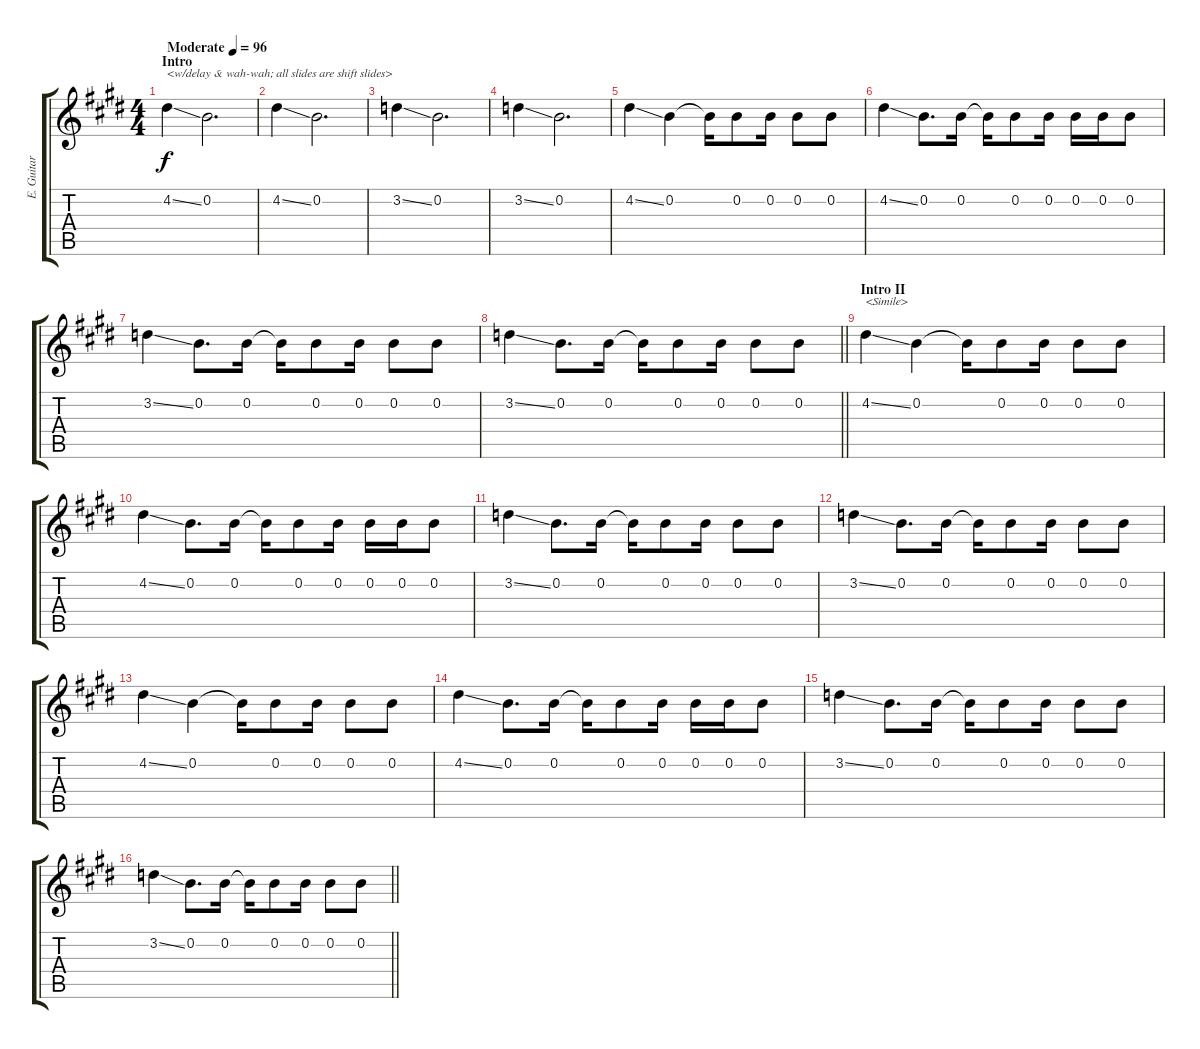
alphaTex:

\track ("E. Guitar I" "E. Guitar ") {instrument electricguitarclean}
\staff {score tabs}
\tuning (E4 B3 G3 D3 A2 E2) {hide}
\ts (4 4)
\section ("" "Intro")
\tempo (96 "Moderate")
\clef g2
\ks e
4.2{ss}.4{txt "<w/delay & wah-wah; all slides are shift slides>" dy f instrument electricguitarclean} 0.2.2{d} |
4.2{ss}.4 0.2.2{d} |
3.2{ss}.4 0.2.2{d} |
3.2{ss}.4 0.2.2{d} |
4.2{ss}.4 0.2.4 0.2{t}.16 0.2.8 0.2.16 0.2.8 0.2.8 |
4.2{ss}.4 0.2.8{d} 0.2.16 0.2{t}.16 0.2.8 0.2.16 0.2.16 0.2.16 0.2.8 |
3.2{ss}.4 0.2.8{d} 0.2.16 0.2{t}.16 0.2.8 0.2.16 0.2.8 0.2.8 |
\barLineRight lightlight
3.2{ss}.4 0.2.8{d} 0.2.16 0.2{t}.16 0.2.8 0.2.16 0.2.8 0.2.8 |
\section ("" "Intro II")
4.2{ss}.4{txt "<Simile>"} 0.2.4 0.2{t}.16 0.2.8 0.2.16 0.2.8 0.2.8 |
4.2{ss}.4 0.2.8{d} 0.2.16 0.2{t}.16 0.2.8 0.2.16 0.2.16 0.2.16 0.2.8 |
3.2{ss}.4 0.2.8{d} 0.2.16 0.2{t}.16 0.2.8 0.2.16 0.2.8 0.2.8 |
3.2{ss}.4 0.2.8{d} 0.2.16 0.2{t}.16 0.2.8 0.2.16 0.2.8 0.2.8 |
4.2{ss}.4 0.2.4 0.2{t}.16 0.2.8 0.2.16 0.2.8 0.2.8 |
4.2{ss}.4 0.2.8{d} 0.2.16 0.2{t}.16 0.2.8 0.2.16 0.2.16 0.2.16 0.2.8 |
3.2{ss}.4 0.2.8{d} 0.2.16 0.2{t}.16 0.2.8 0.2.16 0.2.8 0.2.8 |
\barLineRight lightlight
3.2{ss}.4 0.2.8{d} 0.2.16 0.2{t}.16 0.2.8 0.2.16 0.2.8 0.2.8
